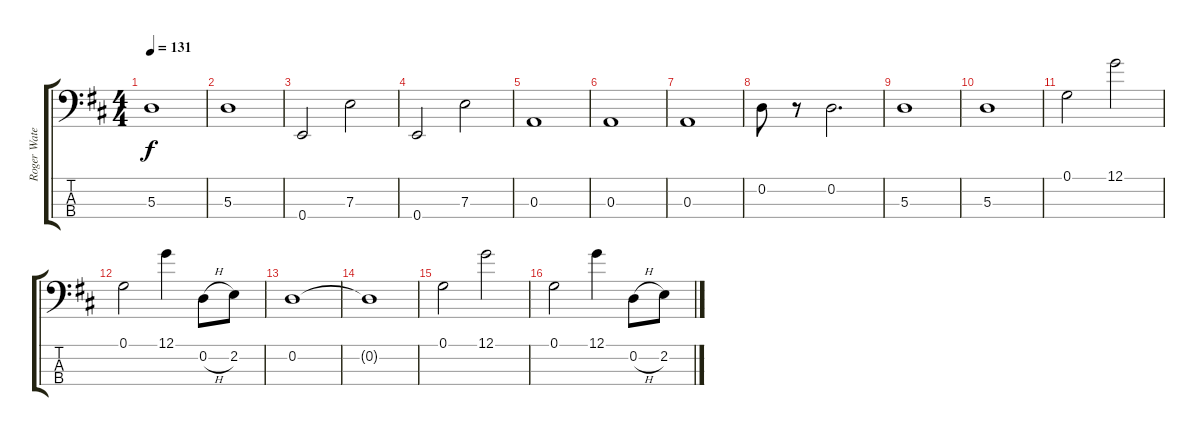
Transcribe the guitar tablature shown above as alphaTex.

\track ("Roger Waters" "Roger Wate") {instrument electricbasspick}
\staff {score tabs}
\tuning (G2 D2 A1 E1) {hide}
\ts (4 4)
\tempo 131
\clef f4
\ks d
5.3.1{dy f} |
5.3.1 |
0.4.2 7.3.2 |
0.4.2 7.3.2 |
0.3.1 |
0.3.1 |
0.3.1 |
0.2.8 r.8 0.2.2{d} |
5.3.1 |
5.3.1 |
0.1.2 12.1.2 |
0.1.2 12.1.4 0.2{h}.8 2.2.8 |
0.2.1 |
0.2{t}.1 |
0.1.2 12.1.2 |
0.1.2 12.1.4 0.2{h}.8 2.2.8
